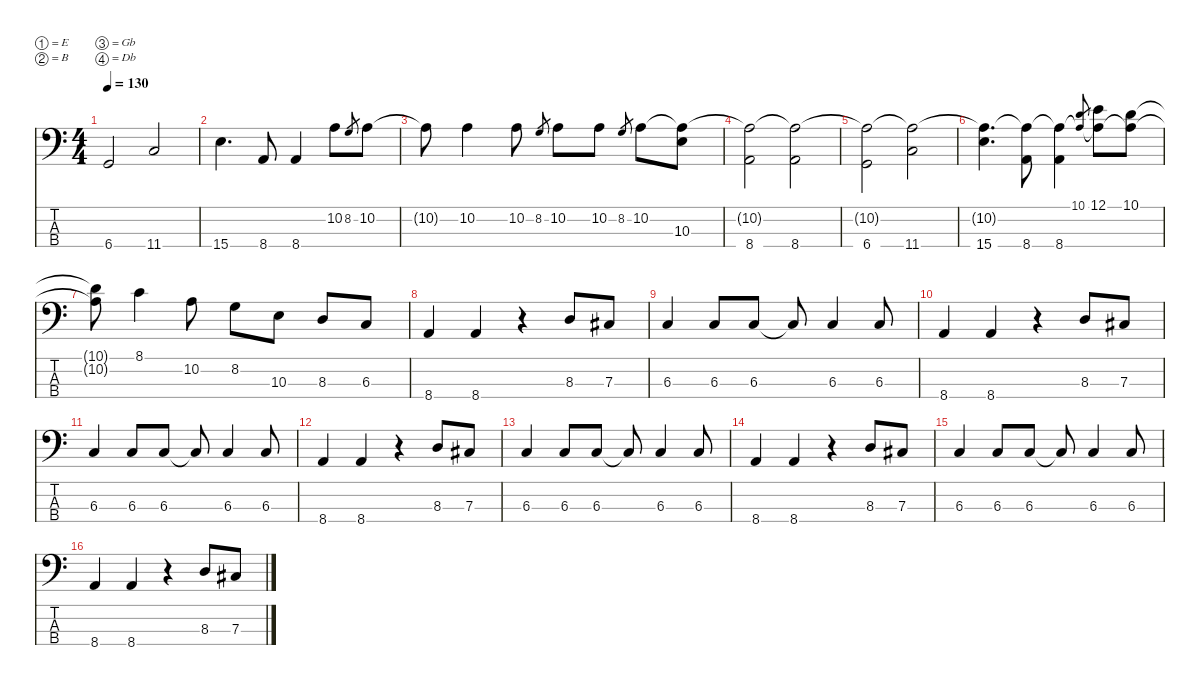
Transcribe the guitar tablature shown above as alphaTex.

\defaultSystemsLayout 4
\hideDynamics
\bracketExtendMode nobrackets
\singleTrackTrackNamePolicy hidden
\multiTrackTrackNamePolicy hidden
\firstSystemTrackNameMode fullname
\firstSystemTrackNameOrientation horizontal
\otherSystemsTrackNameOrientation horizontal
\track ("Geezer Butler" "el.bs.") {instrument electricbassfinger}
\staff {score tabs}
\tuning (E2 B1 Gb1 Db1)
\ts (4 4)
\tempo 130
\clef f4
\ks c
6.4.2{dy f beam Up} 11.4.2{beam Up} |
15.4.4{d beam Down} 8.4.8{beam Up} 8.4.4{beam Up} 10.2.8{beam Down} 8.2.8{gr dy mf beam Up} 10.2.8{dy f beam Down} |
10.2{t}.8{beam Down} 10.2.4{beam Down} 10.2.8{beam Down} 8.2.8{gr dy mf beam Up} 10.2.8{dy f beam Down} 10.2.8{beam Down} 8.2.8{gr dy mf beam Up} 10.2.8{dy f beam Down} (10.3 10.2{t}).8{beam Down} |
(8.4 10.2{t}).2{beam Down} (8.4 10.2{t}).2{beam Down} |
(6.4 10.2{t}).2{beam Down} (11.4 10.2{t}).2{beam Down} |
(15.4 10.2{t}).4{d beam Down} (8.4 10.2{t}).8{beam Down} (8.4 10.2{t}).4{beam Down} (10.1 10.2{t}).8{gr dy mf beam Up} (12.1 10.2{t}).8{dy f beam Down} (10.1 10.2{t}).8{beam Down} |
(10.1{t} 10.2{t}).8{beam Down} 8.1.4{beam Down} 10.2.8{beam Down} 8.2.8{beam Down} 10.3.8{beam Down} 8.3.8{beam Up} 6.3.8{beam Up} |
8.4.4{beam Up} 8.4.4{beam Up} r.4{beam Up} 8.3.8{beam Up} 7.3{acc #}.8{beam Up} |
6.3.4{beam Up} 6.3.8{beam Up} 6.3.8{beam Up} 6.3{t}.8{beam Up} 6.3.4{beam Up} 6.3.8{beam Up} |
8.4.4{beam Up} 8.4.4{beam Up} r.4{beam Up} 8.3.8{beam Up} 7.3{acc #}.8{beam Up} |
6.3.4{beam Up} 6.3.8{beam Up} 6.3.8{beam Up} 6.3{t}.8{beam Up} 6.3.4{beam Up} 6.3.8{beam Up} |
8.4.4{beam Up} 8.4.4{beam Up} r.4{beam Up} 8.3.8{beam Up} 7.3{acc #}.8{beam Up} |
6.3.4{beam Up} 6.3.8{beam Up} 6.3.8{beam Up} 6.3{t}.8{beam Up} 6.3.4{beam Up} 6.3.8{beam Up} |
8.4.4{beam Up} 8.4.4{beam Up} r.4{beam Up} 8.3.8{beam Up} 7.3{acc #}.8{beam Up} |
6.3.4{beam Up} 6.3.8{beam Up} 6.3.8{beam Up} 6.3{t}.8{beam Up} 6.3.4{beam Up} 6.3.8{beam Up} |
8.4.4{beam Up} 8.4.4{beam Up} r.4{beam Up} 8.3.8{beam Up} 7.3{acc #}.8{beam Up}
